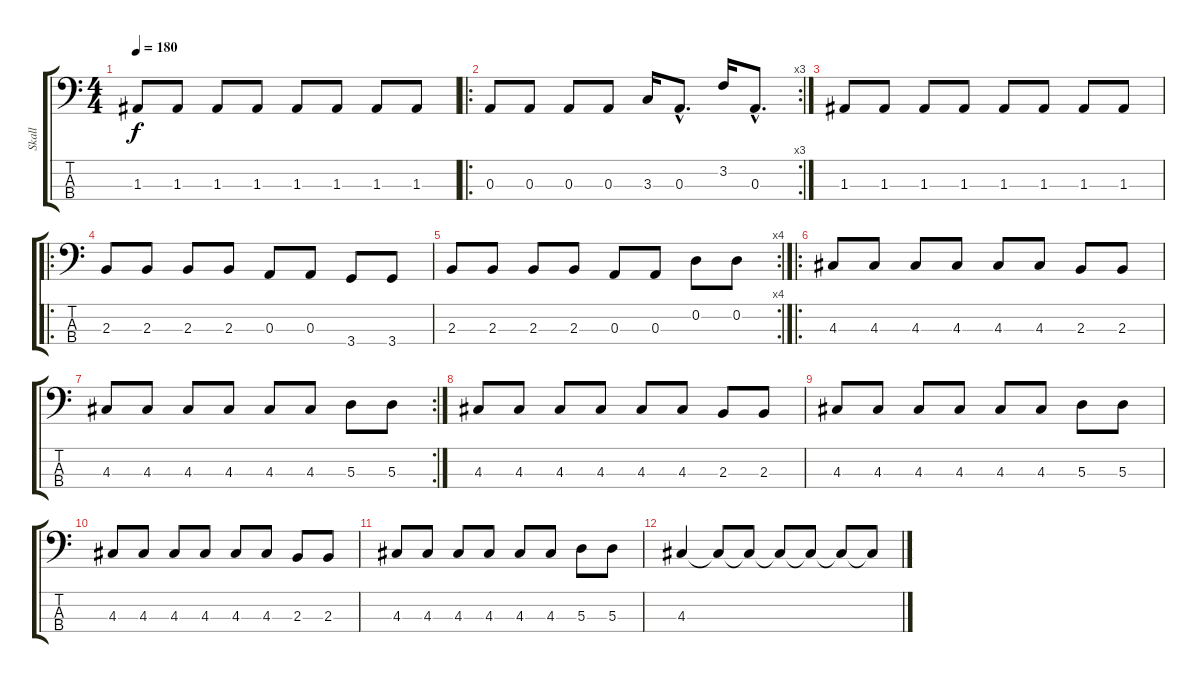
\track ("Skall" "Skall") {instrument electricbassfinger}
\staff {score tabs}
\tuning (G2 D2 A1 E1) {hide}
\ts (4 4)
\tempo 180
\clef f4
\ks c
1.3.8{dy f} 1.3.8 1.3.8 1.3.8 1.3.8 1.3.8 1.3.8 1.3.8 |
\ro
\rc 3
0.3.8 0.3.8 0.3.8 0.3.8 3.3.16 0.3{hac}.8{d} 3.2.16 0.3{hac}.8{d} |
1.3.8 1.3.8 1.3.8 1.3.8 1.3.8 1.3.8 1.3.8 1.3.8 |
\ro
2.3.8 2.3.8 2.3.8 2.3.8 0.3.8 0.3.8 3.4.8 3.4.8 |
\rc 4
2.3.8 2.3.8 2.3.8 2.3.8 0.3.8 0.3.8 0.2.8 0.2.8 |
\ro
4.3.8 4.3.8 4.3.8 4.3.8 4.3.8 4.3.8 2.3.8 2.3.8 |
\rc 2
4.3.8 4.3.8 4.3.8 4.3.8 4.3.8 4.3.8 5.3.8 5.3.8 |
4.3.8 4.3.8 4.3.8 4.3.8 4.3.8 4.3.8 2.3.8 2.3.8 |
4.3.8 4.3.8 4.3.8 4.3.8 4.3.8 4.3.8 5.3.8 5.3.8 |
4.3.8 4.3.8 4.3.8 4.3.8 4.3.8 4.3.8 2.3.8 2.3.8 |
4.3.8 4.3.8 4.3.8 4.3.8 4.3.8 4.3.8 5.3.8 5.3.8 |
4.3.4 4.3{t}.8{volume 12} 4.3{t}.8{volume 10} 4.3{t}.8{volume 9} 4.3{t}.8{volume 7} 4.3{t}.8{volume 5} 4.3{t}.8{volume 2}
